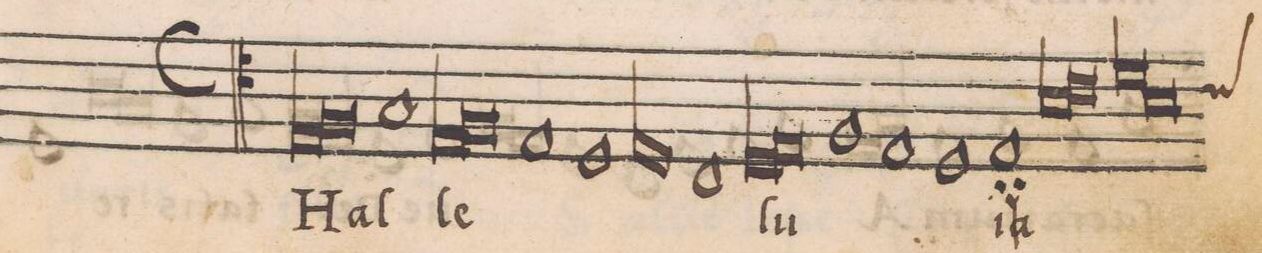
**kern	**text	**text
*I"TENOR	*	*
*clefC4	*	*
*k[]	*	*
*met(C)	*	*
*M2/1	*	*
1E	Hal-	.
1F	.	.
*Xlig	*	*
=2-	=2-	=2-
1G	.	.
*lig	*	*
1E	-le-	.
=3-	=3-	=3-
1F	.	.
*Xlig	*	*
1E	.	.
=4-	=4-	=4-
1D	.	.
*lig	*	*
1E	.	.
=5-	=5-	=5-
1D	.	.
*Xlig	*	*
1C	.	.
=6-	=6-	=6-
*lig	*	*
1D	-lu-	.
1E	.	.
*Xlig	*	*
=7-	=7-	=7-
1F	.	.
1E	.	.
=8-	=8-	=8-
1D	.	.
1E	-ia	.
=9-	=9-	=9-
*lig	*	*
1B	.	.
1c	.	.
*Xlig	*	*
=10-	=10-	=10-
*lig	*	*
1d	.	.
*custos:c	*	*
1B	.	.
*Xlig	*	*
=11-	=11-	=11-
*-	*-	*-
